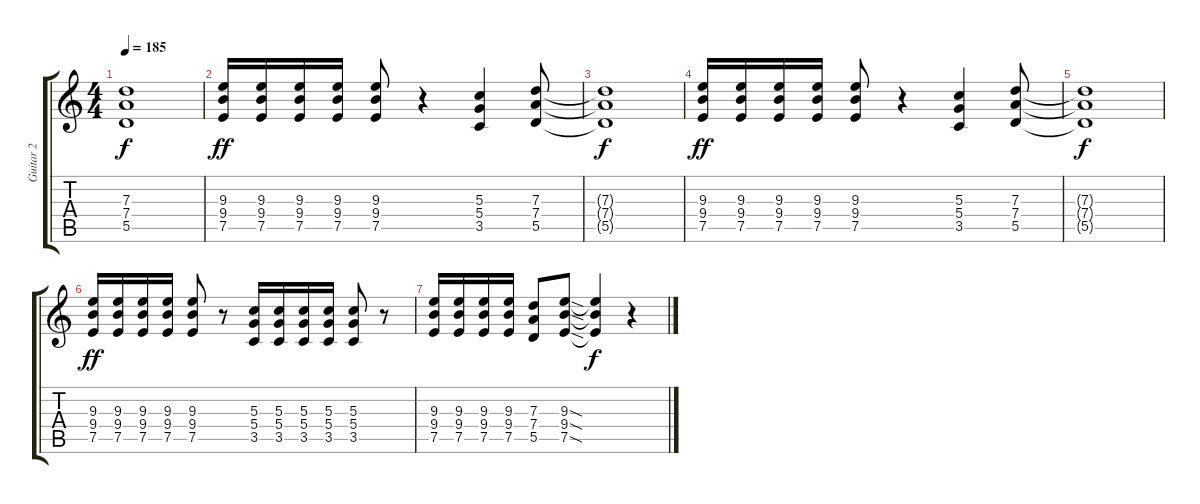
\track ("Guitar 2" "Guitar 2") {instrument overdrivenguitar}
\staff {score tabs}
\tuning (E4 B3 G3 D3 A2 E2) {hide}
\ts (4 4)
\tempo 185
\clef g2
\ks c
(7.3{t} 7.4{t} 5.5{t}).1{dy f} |
(9.3 9.4 7.5).16{dy ff} (9.3 9.4 7.5).16 (9.3 9.4 7.5).16 (9.3 9.4 7.5).16 (9.3 9.4 7.5).8 r.4 (5.3 5.4 3.5).4 (7.3 7.4 5.5).8 |
(7.3{t} 7.4{t} 5.5{t}).1{dy f} |
(9.3 9.4 7.5).16{dy ff} (9.3 9.4 7.5).16 (9.3 9.4 7.5).16 (9.3 9.4 7.5).16 (9.3 9.4 7.5).8 r.4 (5.3 5.4 3.5).4 (7.3 7.4 5.5).8 |
(7.3{t} 7.4{t} 5.5{t}).1{dy f} |
(9.3 9.4 7.5).16{dy ff} (9.3 9.4 7.5).16 (9.3 9.4 7.5).16 (9.3 9.4 7.5).16 (9.3 9.4 7.5).8 r.8 (5.3 5.4 3.5).16 (5.3 5.4 3.5).16 (5.3 5.4 3.5).16 (5.3 5.4 3.5).16 (5.3 5.4 3.5).8 r.8 |
(9.3 9.4 7.5).16 (9.3 9.4 7.5).16 (9.3 9.4 7.5).16 (9.3 9.4 7.5).16 (7.3 7.4 5.5).8 (9.3{sod} 9.4{sod} 7.5{sod}).8 (9.3{t} 9.4{t} 7.5{t}).4{dy f} r.4
